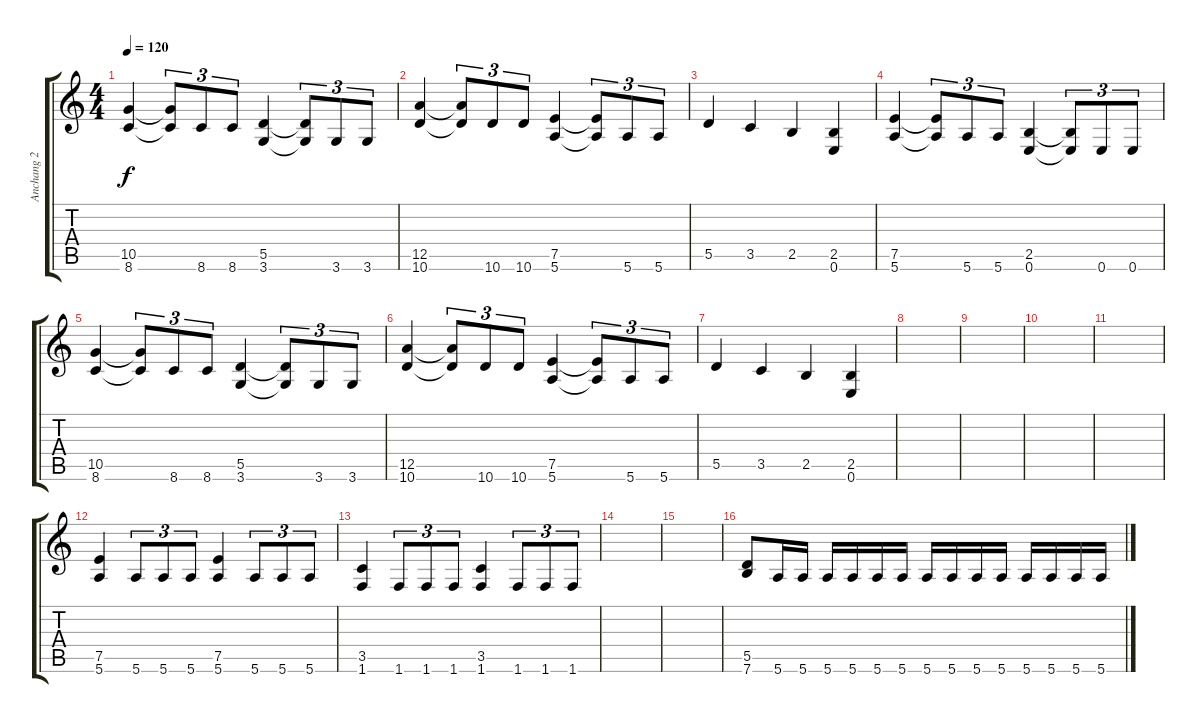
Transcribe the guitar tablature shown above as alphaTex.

\track ("Anchang 2" "Anchang 2") {instrument overdrivenguitar}
\staff {score tabs}
\tuning (E4 B3 G3 D3 A2 E2) {hide}
\ts (4 4)
\tempo 120
\clef g2
\ks c
(10.5 8.6).4{dy f} (10.5{t} 8.6{t}).8{tu (3 2)} 8.6.8{tu (3 2)} 8.6.8{tu (3 2)} (5.5 3.6).4 (5.5{t} 3.6{t}).8{tu (3 2)} 3.6.8{tu (3 2)} 3.6.8{tu (3 2)} |
(12.5 10.6).4 (12.5{t} 10.6{t}).8{tu (3 2)} 10.6.8{tu (3 2)} 10.6.8{tu (3 2)} (7.5 5.6).4 (7.5{t} 5.6{t}).8{tu (3 2)} 5.6.8{tu (3 2)} 5.6.8{tu (3 2)} |
5.5.4 3.5.4 2.5.4 (2.5 0.6).4 |
(7.5 5.6).4 (7.5{t} 5.6{t}).8{tu (3 2)} 5.6.8{tu (3 2)} 5.6.8{tu (3 2)} (2.5 0.6).4 (2.5{t} 0.6{t}).8{tu (3 2)} 0.6.8{tu (3 2)} 0.6.8{tu (3 2)} |
(10.5 8.6).4 (10.5{t} 8.6{t}).8{tu (3 2)} 8.6.8{tu (3 2)} 8.6.8{tu (3 2)} (5.5 3.6).4 (5.5{t} 3.6{t}).8{tu (3 2)} 3.6.8{tu (3 2)} 3.6.8{tu (3 2)} |
(12.5 10.6).4 (12.5{t} 10.6{t}).8{tu (3 2)} 10.6.8{tu (3 2)} 10.6.8{tu (3 2)} (7.5 5.6).4 (7.5{t} 5.6{t}).8{tu (3 2)} 5.6.8{tu (3 2)} 5.6.8{tu (3 2)} |
5.5.4 3.5.4 2.5.4 (2.5 0.6).4 |
|
|
|
|
(7.5 5.6).4 5.6.8{tu (3 2)} 5.6.8{tu (3 2)} 5.6.8{tu (3 2)} (7.5 5.6).4 5.6.8{tu (3 2)} 5.6.8{tu (3 2)} 5.6.8{tu (3 2)} |
(3.5 1.6).4 1.6.8{tu (3 2)} 1.6.8{tu (3 2)} 1.6.8{tu (3 2)} (3.5 1.6).4 1.6.8{tu (3 2)} 1.6.8{tu (3 2)} 1.6.8{tu (3 2)} |
|
|
(5.5 7.6).8 5.6.16 5.6.16 5.6.16 5.6.16 5.6.16 5.6.16 5.6.16 5.6.16 5.6.16 5.6.16 5.6.16 5.6.16 5.6.16 5.6.16
